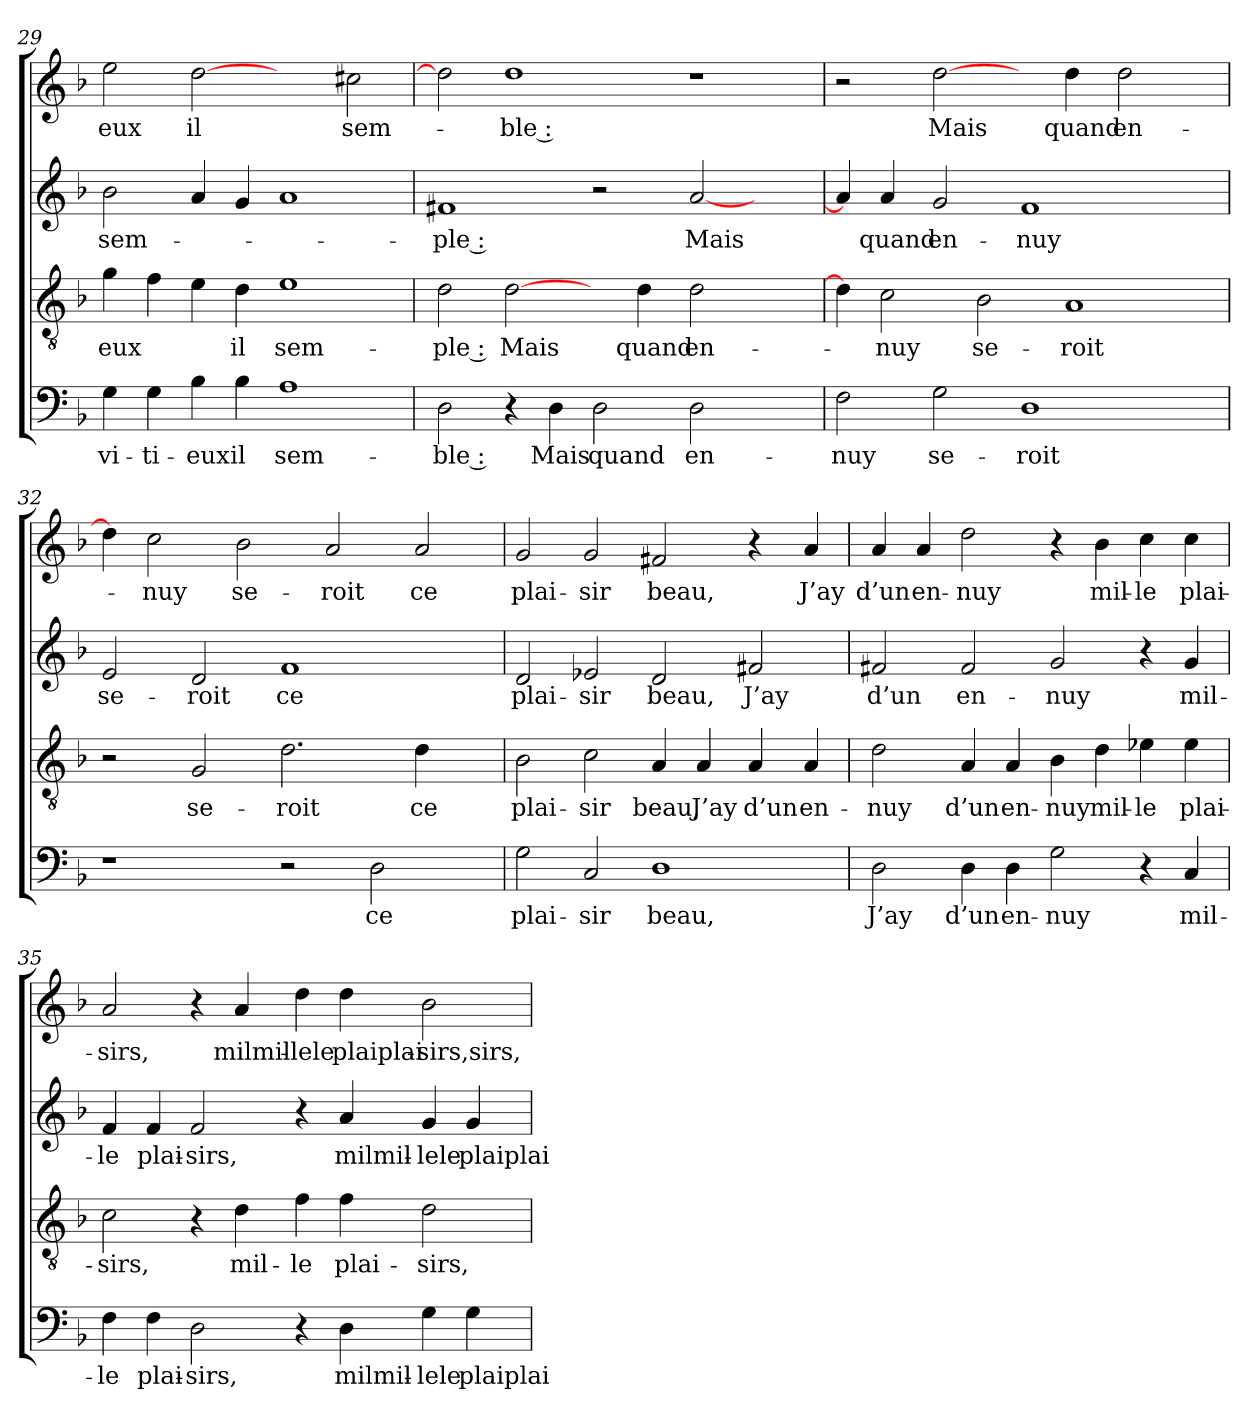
**kern	**text	**kern	**text	**kern	**text	**kern	**text
*part4	*part4	*part3	*part3	*part2	*part2	*part1	*part1
*staff4	*staff4	*staff3	*staff3	*staff2	*staff2	*staff1	*staff1
!!LO:PB:g=z
*clefF4	*	*clefGv2	*	*clefG2	*	*clefG2	*
*k[b-]	*	*k[b-]	*	*k[b-]	*	*k[b-]	*
=29	=29	=29	=29	=29	=29	=29	=29
4G	vi-	4g	-eux	2b-	sem-	2ee	-eux
4G	-ti-	4f	.	.	.	.	.
4B-	-eux	4e	.	4a	.	[2dd	il
4B-	il	4d	il	4g	.	.	.
1A	sem-	1e	sem-	1a	.	2ryy	.
.	.	.	.	.	.	2cc#X	sem-
=30	=30	=30	=30	=30	=30	=30	=30
2D	-ble :	2d	-ple :	1f#X	-ple :	2dd]	.
4r	.	[2d	Mais	.	.	1dd	-ble :
4D	Mais	.	.	.	.	.	.
2D	quand	4ryy	.	2r	.	.	.
.	.	4d	quand	.	.	.	.
2D	en-	2d	en-	[2a	Mais	1r	.
2ryy	.	2ryy	.	2ryy	.	.	.
=31	=31	=31	=31	=31	=31	=31	=31
2F	-nuy	4d]	.	4a]	.	2r	.
.	.	2c	-nuy	4a	quand	.	.
2G	se-	.	.	2g	en-	[2dd	Mais
.	.	2B-	se-	.	.	.	.
1D	-roit	.	.	1f	-nuy	4ryy	.
.	.	1A	-roit	.	.	4dd	quand
.	.	.	.	.	.	2dd	en-
4ryy	.	.	.	4ryy	.	4ryy	.
=32	=32	=32	=32	=32	=32	=32	=32
1r	.	2r	.	2e	se-	4dd]	.
.	.	.	.	.	.	2cc	-nuy
.	.	2G	se-	2d	-roit	.	.
.	.	.	.	.	.	2b-	se-
2r	.	2.d	-roit	1f	ce	.	.
.	.	.	.	.	.	2a	-roit
2D	ce	.	.	.	.	.	.
.	.	4d	ce	.	.	2a	ce
4ryy	.	4ryy	.	4ryy	.	.	.
=33	=33	=33	=33	=33	=33	=33	=33
2G	plai-	2B-	plai-	2d	plai-	2g	plai-
2C	-sir	2c	-sir	2e-X	-sir	2g	-sir
1D	beau,	4A	beau,	2d	beau,	2f#X	beau,
.	.	4A	J’ay	.	.	.	.
.	.	4A	d’un	2f#X	J’ay	4r	.
.	.	4A	en-	.	.	4a	J’ay
!!LO:LB:g=z
=34	=34	=34	=34	=34	=34	=34	=34
2D	J’ay	2d	-nuy	2f#X	d’un	4a	d’un
.	.	.	.	.	.	4a	en-
4D	d’un	4A	d’un	2f#	en-	2dd	-nuy
4D	en-	4A	en-	.	.	.	.
2G	-nuy	4B-	-nuy	2g	-nuy	4r	.
.	.	4d	mil-	.	.	4b-	mil-
4r	.	4e-X	-le	4r	.	4cc	-le
4C	mil-	4e-	plai-	4g	mil-	4cc	plai-
=35	=35	=35	=35	=35	=35	=35	=35
4F	-le	2c	-sirs,	4f	-le	2a	-sirs,
4F	plai-	.	.	4f	plai-	.	.
2D	-sirs,	4r	.	2f	-sirs,	4r	.
.	.	4d	mil-	.	.	4a	milmil-
4r	.	4f	-le	4r	.	4dd	-lele
4D	milmil-	4f	plai-	4a	milmil-	4dd	plaiplai-
4G	-lele	2d	-sirs,	4g	-lele	2b-	-sirs,sirs,
4G	plaiplai-	.	.	4g	plaiplai-	.	.
=	=	=	=	=	=	=	=
*-	*-	*-	*-	*-	*-	*-	*-
